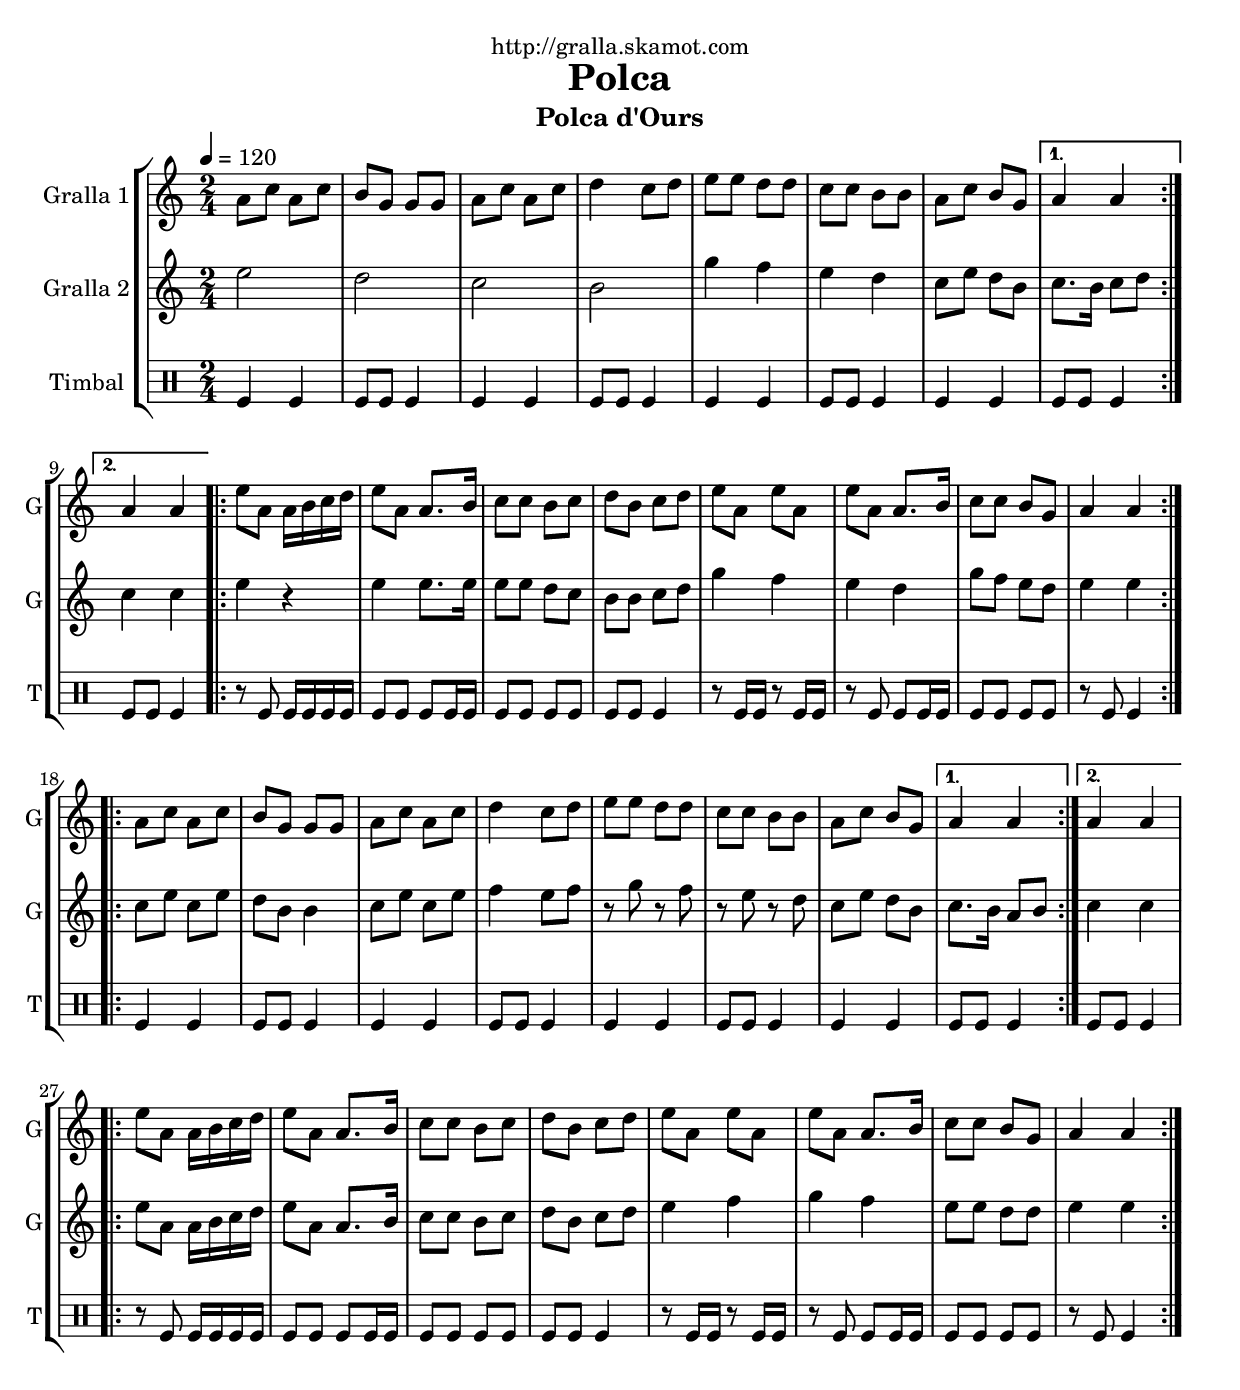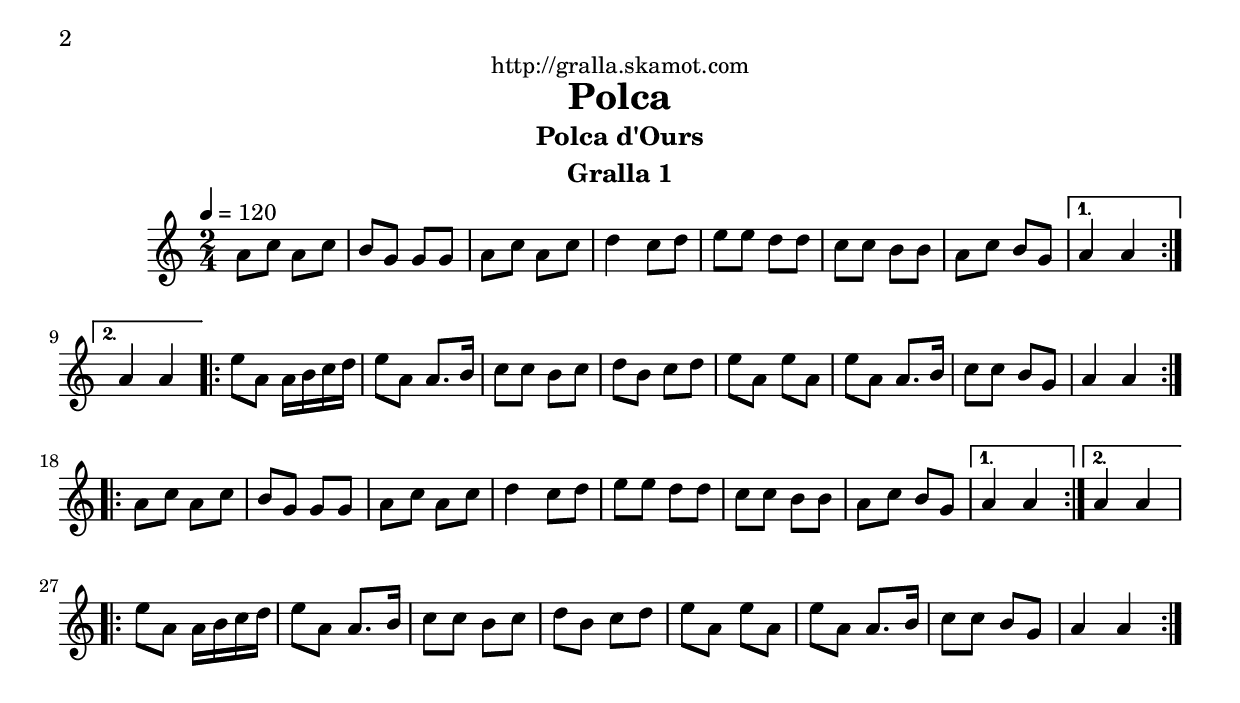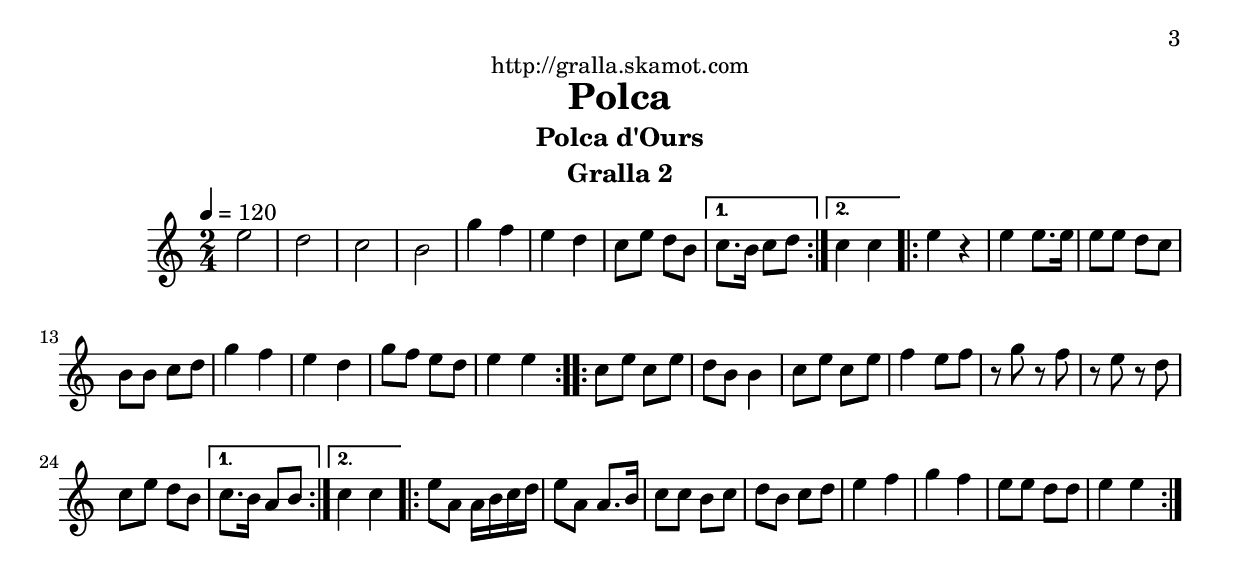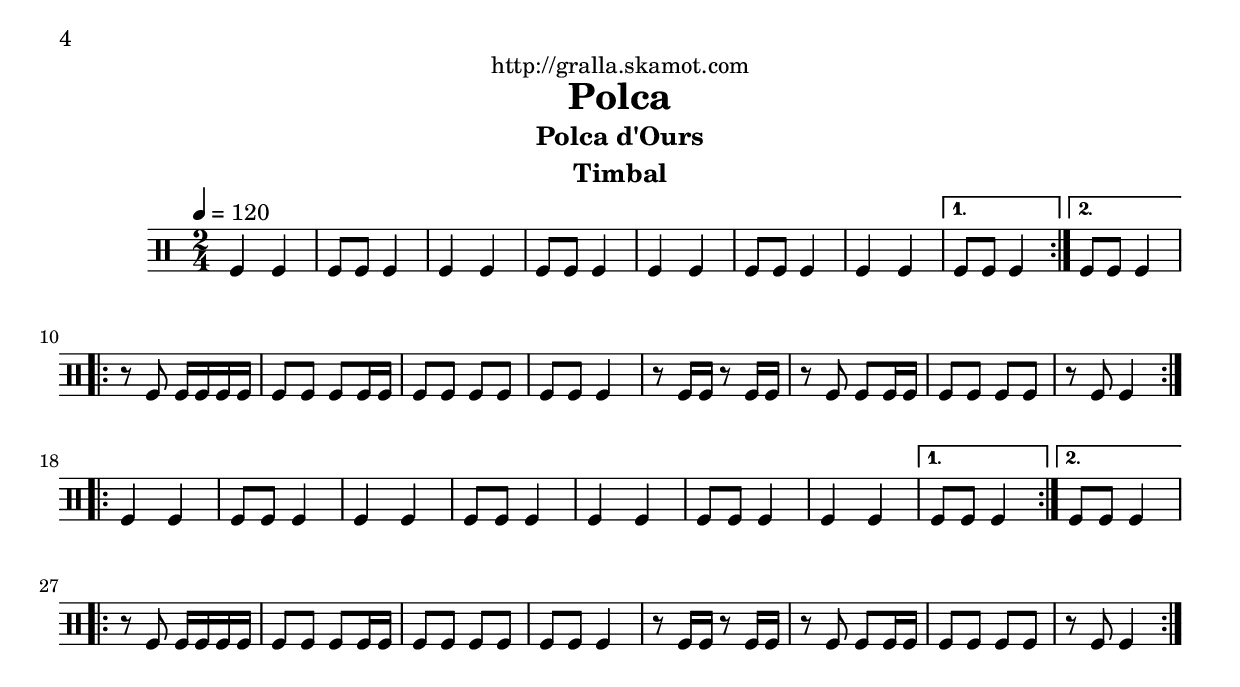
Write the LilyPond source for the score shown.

\version "2.16.2"

\header {
  dedication="http://gralla.skamot.com"
  title="Polca"
  subtitle="Polca d'Ours"
  subsubtitle=""
  poet=""
  meter=""
  piece=""
  composer=""
  arranger=""
  opus=""
  instrument=""
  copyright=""
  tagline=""
}

liniaroAa =
\relative a'
{
  \tempo 4=120
  \clef treble
  \key c \major
  \time 2/4
  \repeat volta 2 { a8 c a c  |
  b8 g g g  |
  a8 c a c  |
  d4 c8 d  |
  %05
  e8 e d d  |
  c8 c b b  |
  a8 c b g }
  \alternative { { a4 a }
  { a4 a } }
  %10
  \repeat volta 2 { e'8 a, a16 b c d  |
  e8 a, a8. b16  |
  c8 c b c  |
  d8 b c d  |
  e8 a, e' a,  |
  %15
  e'8 a, a8. b16  |
  c8 c b g  |
  a4 a  | }
  \repeat volta 2 { a8 c a c  |
  b8 g g g  |
  %20
  a8 c a c  |
  d4 c8 d  |
  e8 e d d  |
  c8 c b b  |
  a8 c b g }
  %25
  \alternative { { a4 a }
  { a4 a } }
  \repeat volta 2 { e'8 a, a16 b c d  |
  e8 a, a8. b16  |
  c8 c b c  |
  %30
  d8 b c d  |
  e8 a, e' a,  |
  e'8 a, a8. b16  |
  c8 c b g  |
  a4 a  | }
}

liniaroAb =
\relative e''
{
  \tempo 4=120
  \clef treble
  \key c \major
  \time 2/4
  \repeat volta 2 { e2  |
  d2  |
  c2  |
  b2  |
  %05
  g'4 f  |
  e4 d  |
  c8 e d b }
  \alternative { { c8. b16 c8 d }
  { c4 c } }
  %10
  \repeat volta 2 { e4 r  |
  e4 e8. e16  |
  e8 e d c  |
  b8 b c d  |
  g4 f  |
  %15
  e4 d  |
  g8 f e d  |
  e4 e  | }
  \repeat volta 2 { c8 e c e  |
  d8 b b4  |
  %20
  c8 e c e  |
  f4 e8 f  |
  r8 g r f  |
  r8 e r d  |
  c8 e d b }
  %25
  \alternative { { c8. b16 a8 b }
  { c4 c } }
  \repeat volta 2 { e8 a, a16 b c d  |
  e8 a, a8. b16  |
  c8 c b c  |
  %30
  d8 b c d  |
  e4 f  |
  g4 f  |
  e8 e d d  |
  e4 e  | }
}

liniaroAc =
\drummode
{
  \tempo 4=120
  \time 2/4
  \repeat volta 2 { tomfl4 tomfl  |
  tomfl8 tomfl tomfl4  |
  tomfl4 tomfl  |
  tomfl8 tomfl tomfl4  |
  %05
  tomfl4 tomfl  |
  tomfl8 tomfl tomfl4  |
  tomfl4 tomfl }
  \alternative { { tomfl8 tomfl tomfl4 }
  { tomfl8 tomfl tomfl4 } }
  %10
  \repeat volta 2 { r8 tomfl tomfl16 tomfl tomfl tomfl  |
  tomfl8 tomfl tomfl tomfl16 tomfl  |
  tomfl8 tomfl tomfl tomfl  |
  tomfl8 tomfl tomfl4  |
  r8 tomfl16 tomfl r8 tomfl16 tomfl  |
  %15
  r8 tomfl tomfl tomfl16 tomfl  |
  tomfl8 tomfl tomfl tomfl  |
  r8 tomfl tomfl4  | }
  \repeat volta 2 { tomfl4 tomfl  |
  tomfl8 tomfl tomfl4  |
  %20
  tomfl4 tomfl  |
  tomfl8 tomfl tomfl4  |
  tomfl4 tomfl  |
  tomfl8 tomfl tomfl4  |
  tomfl4 tomfl }
  %25
  \alternative { { tomfl8 tomfl tomfl4 }
  { tomfl8 tomfl tomfl4 } }
  \repeat volta 2 { r8 tomfl tomfl16 tomfl tomfl tomfl  |
  tomfl8 tomfl tomfl tomfl16 tomfl  |
  tomfl8 tomfl tomfl tomfl  |
  %30
  tomfl8 tomfl tomfl4  |
  r8 tomfl16 tomfl r8 tomfl16 tomfl  |
  r8 tomfl tomfl tomfl16 tomfl  |
  tomfl8 tomfl tomfl tomfl  |
  r8 tomfl tomfl4  | }
}

\bookpart {
  \score {
    \new StaffGroup {
      \override Score.RehearsalMark #'self-alignment-X = #LEFT
      <<
        \new Staff \with {instrumentName = #"Gralla 1" shortInstrumentName = #"G"} \liniaroAa
        \new Staff \with {instrumentName = #"Gralla 2" shortInstrumentName = #"G"} \liniaroAb
        \new DrumStaff \with {instrumentName = #"Timbal" shortInstrumentName = #"T"} \liniaroAc
      >>
    }
    \layout {}
  }
  \score { \unfoldRepeats
    \new StaffGroup {
      \override Score.RehearsalMark #'self-alignment-X = #LEFT
      <<
        \new Staff \with {instrumentName = #"Gralla 1" shortInstrumentName = #"G"} \liniaroAa
        \new Staff \with {instrumentName = #"Gralla 2" shortInstrumentName = #"G"} \liniaroAb
        \new DrumStaff \with {instrumentName = #"Timbal" shortInstrumentName = #"T"} \liniaroAc
      >>
    }
    \midi {
      \set Staff.midiInstrument = "oboe"
      \set DrumStaff.midiInstrument = "drums"
    }
  }
}

\bookpart {
  \header {instrument="Gralla 1"}
  \score {
    \new StaffGroup {
      \override Score.RehearsalMark #'self-alignment-X = #LEFT
      <<
        \new Staff \liniaroAa
      >>
    }
    \layout {}
  }
  \score { \unfoldRepeats
    \new StaffGroup {
      \override Score.RehearsalMark #'self-alignment-X = #LEFT
      <<
        \new Staff \liniaroAa
      >>
    }
    \midi {
      \set Staff.midiInstrument = "oboe"
      \set DrumStaff.midiInstrument = "drums"
    }
  }
}

\bookpart {
  \header {instrument="Gralla 2"}
  \score {
    \new StaffGroup {
      \override Score.RehearsalMark #'self-alignment-X = #LEFT
      <<
        \new Staff \liniaroAb
      >>
    }
    \layout {}
  }
  \score { \unfoldRepeats
    \new StaffGroup {
      \override Score.RehearsalMark #'self-alignment-X = #LEFT
      <<
        \new Staff \liniaroAb
      >>
    }
    \midi {
      \set Staff.midiInstrument = "oboe"
      \set DrumStaff.midiInstrument = "drums"
    }
  }
}

\bookpart {
  \header {instrument="Timbal"}
  \score {
    \new StaffGroup {
      \override Score.RehearsalMark #'self-alignment-X = #LEFT
      <<
        \new DrumStaff \liniaroAc
      >>
    }
    \layout {}
  }
  \score { \unfoldRepeats
    \new StaffGroup {
      \override Score.RehearsalMark #'self-alignment-X = #LEFT
      <<
        \new DrumStaff \liniaroAc
      >>
    }
    \midi {
      \set Staff.midiInstrument = "oboe"
      \set DrumStaff.midiInstrument = "drums"
    }
  }
}

